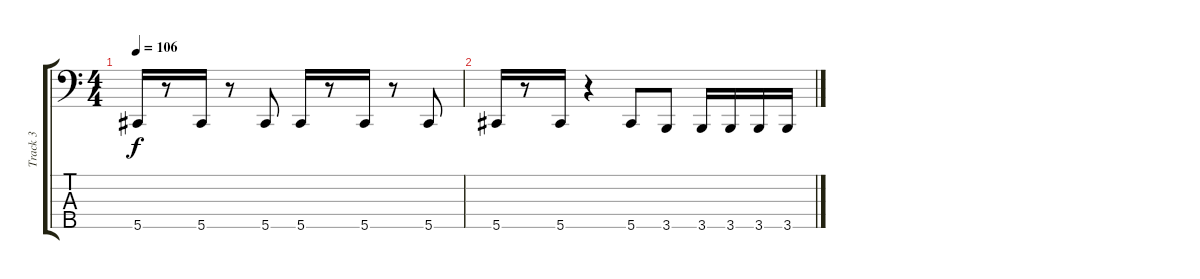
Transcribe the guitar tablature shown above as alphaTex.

\track ("Track 3" "Track 3") {instrument electricbasspick}
\staff {score tabs}
\tuning (Gb2 Db2 Ab1 Db1 Ab0) {hide}
\ts (4 4)
\tempo 106
\clef f4
\ks c
5.5.16{dy f} r.8 5.5.16 r.8 5.5.8 5.5.16 r.8 5.5.16 r.8 5.5.8 |
5.5.16 r.8 5.5.16 r.4 5.5.8 3.5.8 3.5.16 3.5.16 3.5.16 3.5.16
